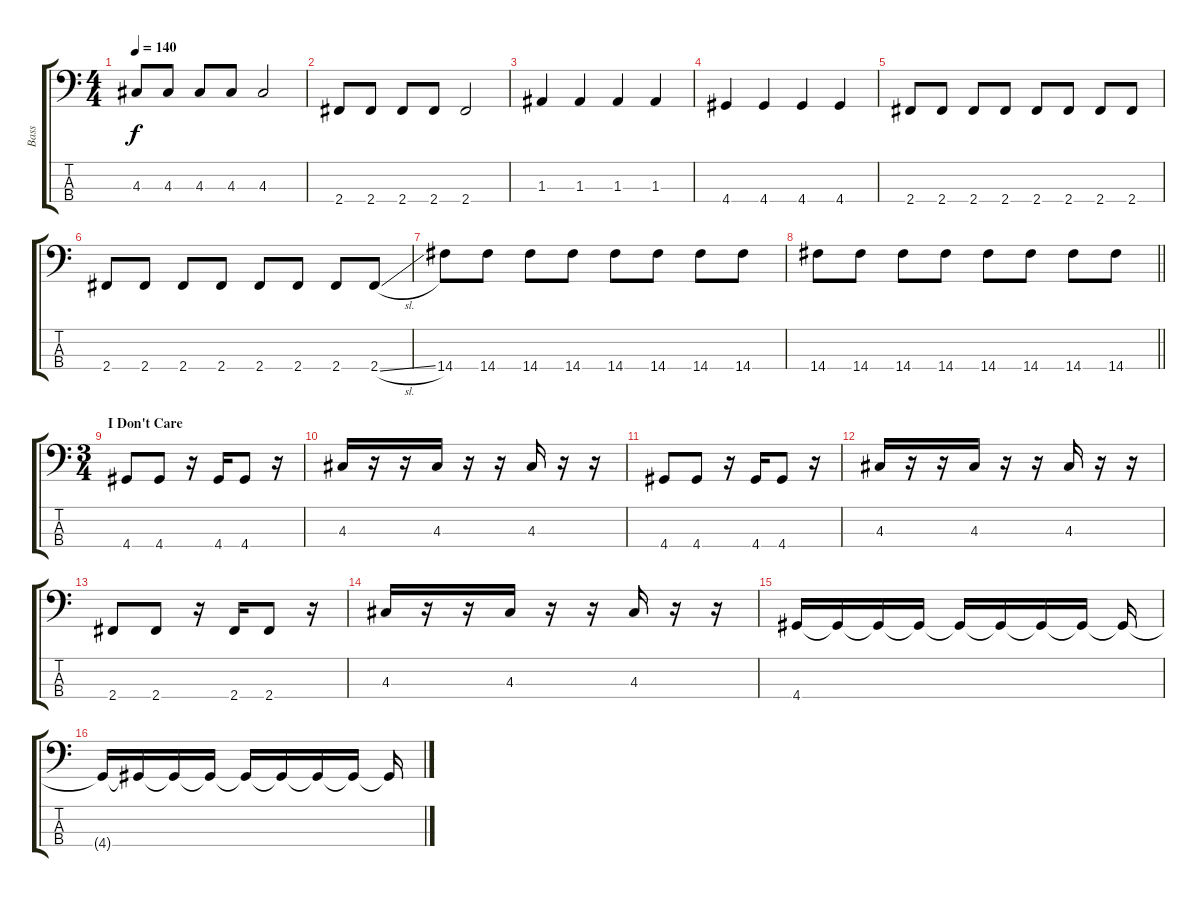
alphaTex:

\track ("Bass" "Bass") {instrument electricbasspick}
\staff {score tabs}
\tuning (G2 D2 A1 E1) {hide}
\ts (4 4)
\tempo 140
\clef f4
\ks c
4.3.8{dy f} 4.3.8 4.3.8 4.3.8 4.3.2 |
2.4.8 2.4.8 2.4.8 2.4.8 2.4.2 |
1.3.4 1.3.4 1.3.4 1.3.4 |
4.4.4 4.4.4 4.4.4 4.4.4 |
2.4.8 2.4.8 2.4.8 2.4.8 2.4.8 2.4.8 2.4.8 2.4.8 |
2.4.8 2.4.8 2.4.8 2.4.8 2.4.8 2.4.8 2.4.8 2.4{sl}.8 |
14.4.8 14.4.8 14.4.8 14.4.8 14.4.8 14.4.8 14.4.8 14.4.8 |
\barLineRight lightlight
14.4.8 14.4.8 14.4.8 14.4.8 14.4.8 14.4.8 14.4.8 14.4.8 |
\ts (3 4)
\section ("" "I Don't Care")
4.4.8 4.4.8 r.16 4.4.16 4.4.8 r.16 |
4.3.16 r.16 r.16 4.3.16 r.16 r.16 4.3.16 r.16 r.16 |
4.4.8 4.4.8 r.16 4.4.16 4.4.8 r.16 |
4.3.16 r.16 r.16 4.3.16 r.16 r.16 4.3.16 r.16 r.16 |
2.4.8 2.4.8 r.16 2.4.16 2.4.8 r.16 |
4.3.16 r.16 r.16 4.3.16 r.16 r.16 4.3.16 r.16 r.16 |
4.4.16 4.4{t}.16 4.4{t}.16 4.4{t}.16 4.4{t}.16 4.4{t}.16 4.4{t}.16 4.4{t}.16 4.4{t}.16 |
4.4{t}.16 4.4{t}.16 4.4{t}.16 4.4{t}.16 4.4{t}.16 4.4{t}.16 4.4{t}.16 4.4{t}.16 4.4{t}.16
